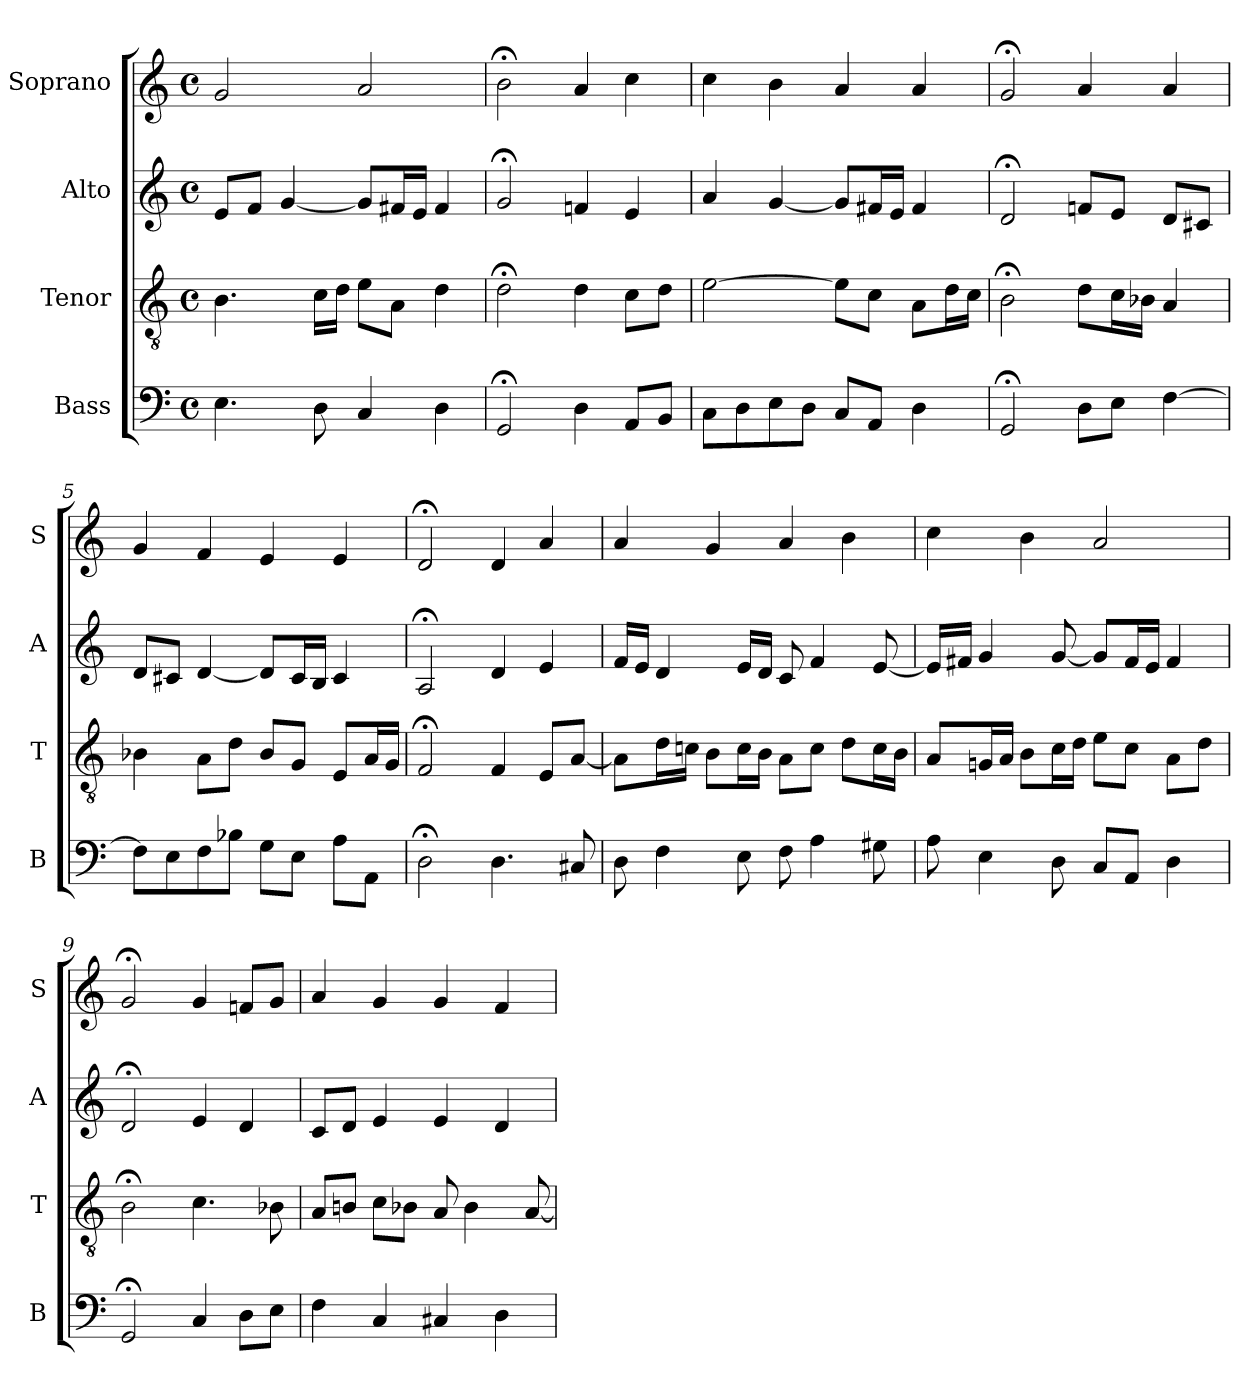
**kern	**kern	**kern	**kern
*part4	*part3	*part2	*part1
*staff4	*staff3	*staff2	*staff1
*I"Bass	*I"Tenor	*I"Alto	*I"Soprano
*I'B	*I'T	*I'A	*I'S
*clefF4	*clefGv2	*clefG2	*clefG2
*k[]	*k[]	*k[]	*k[]
*a:	*a:	*a:	*a:
*M4/4	*M4/4	*M4/4	*M4/4
*met(c)	*met(c)	*met(c)	*met(c)
*MM100	*MM100	*MM100	*MM100
=1	=1	=1	=1
4.E	4.B	8eL	2g
.	.	8fJ	.
.	.	[4g	.
8D	16cLL	.	.
.	16dJJ	.	.
4C	8eL	8gL]	2a
.	8AJ	16f#XL	.
.	.	16eJJ	.
4D	4d	4f#	.
=2	=2	=2	=2
2GG;<	2d;<	2g;<	2b;<
4D	4d	4fn	4a
8AAL	8cL	4e	4cc
8BBJ	8dJ	.	.
=3	=3	=3	=3
8CL	[2e	4a	4cc
8D	.	.	.
8E	.	[4g	4b
8DJ	.	.	.
8CL	8eL]	8gL]	4a
8AAJ	8cJ	16f#XL	.
.	.	16eJJ	.
4D	8AL	4f#	4a
.	16dL	.	.
.	16cJJ	.	.
=4	=4	=4	=4
2GG;<	2B;<	2d;<	2g;<
8DL	8dL	8fnL	4a
8EJ	16cL	8eJ	.
.	16B-XJJ	.	.
[4F	4A	8dL	4a
.	.	8c#XJ	.
=5	=5	=5	=5
8FL]	4B-X	8dL	4g
8E	.	8c#XJ	.
8F	8AL	[4d	4f
8B-XJ	8dJ	.	.
8GL	8B-L	8dL]	4e
8EJ	8GJ	16c#L	.
.	.	16BJJ	.
8AL	8EL	4c#	4e
8AAJ	16AL	.	.
.	16GJJ	.	.
=6	=6	=6	=6
2D;<	2F;<	2A;<	2d;<
4.D	4F	4d	4d
.	8EL	4e	4a
8C#X	[8AJ	.	.
=7	=7	=7	=7
8D	8AL]	16fLL	4a
.	.	16eJJ	.
4F	16dL	4d	.
.	16cnJJ	.	.
.	8BL	.	4g
8E	16cL	16eLL	.
.	16BJJ	16dJJ	.
8F	8AL	8c	4a
4A	8cJ	4f	.
.	8dL	.	4b
8G#X	16cL	[8e	.
.	16BJJ	.	.
=8	=8	=8	=8
8A	8AL	16eLL]	4cc
.	.	16f#XJJ	.
4E	16GnL	4g	.
.	16AJJ	.	.
.	8BL	.	4b
8D	16cL	[8g	.
.	16dJJ	.	.
8CL	8eL	8gL]	2a
8AAJ	8cJ	16f#L	.
.	.	16eJJ	.
4D	8AL	4f#	.
.	8dJ	.	.
=9	=9	=9	=9
2GG;<	2B;<	2d;<	2g;<
4C	4.c	4e	4g
8DL	.	4d	8fnL
8EJ	8B-X	.	8gJ
=10	=10	=10	=10
4F	8AL	8cL	4a
.	8BnJ	8dJ	.
4C	8cL	4e	4g
.	8B-XJ	.	.
4C#Xi	8Ai	4ei	4gi
.	4B-	.	.
4D	.	4d	4f
.	[8A	.	.
=	=	=	=
*-	*-	*-	*-
